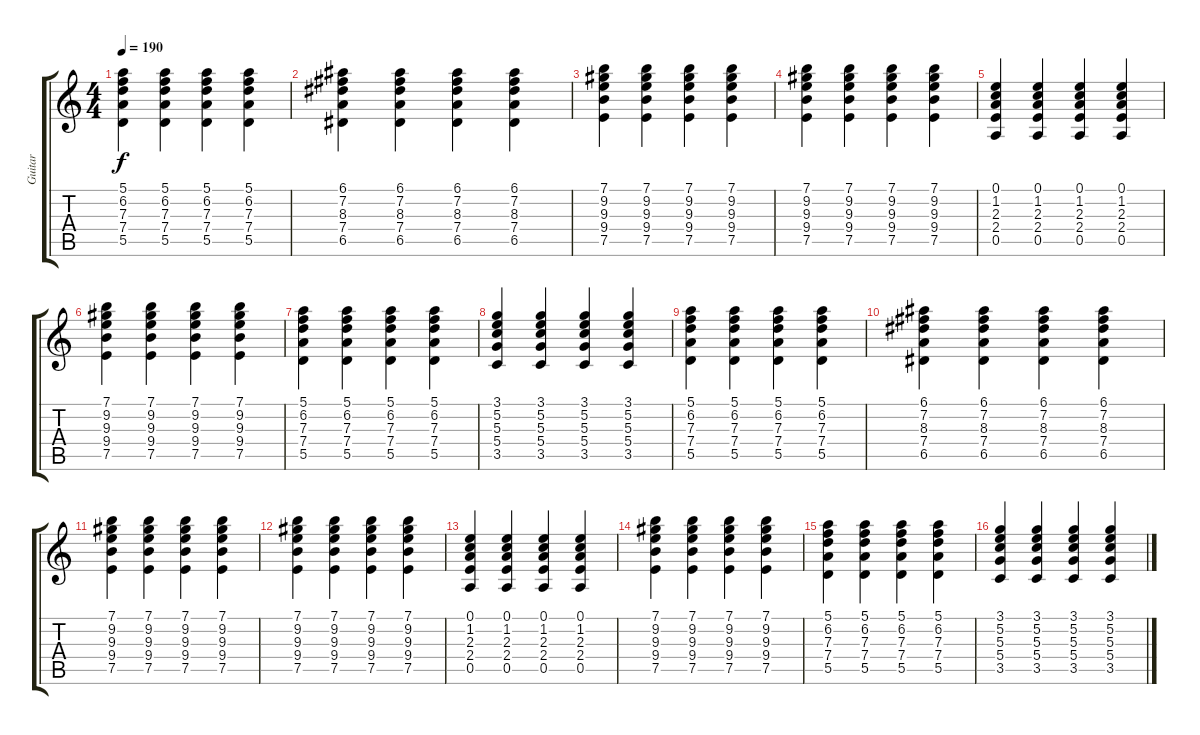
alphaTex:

\track ("Guitar" "Guitar") {instrument overdrivenguitar}
\staff {score tabs}
\tuning (E4 B3 G3 D3 A2 E2) {hide}
\ts (4 4)
\tempo 190
\clef g2
\ks c
(5.1 6.2 7.3 7.4 5.5).4{dy f} (5.1 6.2 7.3 7.4 5.5).4 (5.1 6.2 7.3 7.4 5.5).4 (5.1 6.2 7.3 7.4 5.5).4 |
(6.1 7.2 8.3 7.4 6.5).4 (6.1 7.2 8.3 7.4 6.5).4 (6.1 7.2 8.3 7.4 6.5).4 (6.1 7.2 8.3 7.4 6.5).4 |
(7.1 9.2 9.3 9.4 7.5).4 (7.1 9.2 9.3 9.4 7.5).4 (7.1 9.2 9.3 9.4 7.5).4 (7.1 9.2 9.3 9.4 7.5).4 |
(7.1 9.2 9.3 9.4 7.5).4 (7.1 9.2 9.3 9.4 7.5).4 (7.1 9.2 9.3 9.4 7.5).4 (7.1 9.2 9.3 9.4 7.5).4 |
(0.1 1.2 2.3 2.4 0.5).4 (0.1 1.2 2.3 2.4 0.5).4 (0.1 1.2 2.3 2.4 0.5).4 (0.1 1.2 2.3 2.4 0.5).4 |
(7.1 9.2 9.3 9.4 7.5).4 (7.1 9.2 9.3 9.4 7.5).4 (7.1 9.2 9.3 9.4 7.5).4 (7.1 9.2 9.3 9.4 7.5).4 |
(5.1 6.2 7.3 7.4 5.5).4 (5.1 6.2 7.3 7.4 5.5).4 (5.1 6.2 7.3 7.4 5.5).4 (5.1 6.2 7.3 7.4 5.5).4 |
(3.1 5.2 5.3 5.4 3.5).4 (3.1 5.2 5.3 5.4 3.5).4 (3.1 5.2 5.3 5.4 3.5).4 (3.1 5.2 5.3 5.4 3.5).4 |
(5.1 6.2 7.3 7.4 5.5).4 (5.1 6.2 7.3 7.4 5.5).4 (5.1 6.2 7.3 7.4 5.5).4 (5.1 6.2 7.3 7.4 5.5).4 |
(6.1 7.2 8.3 7.4 6.5).4 (6.1 7.2 8.3 7.4 6.5).4 (6.1 7.2 8.3 7.4 6.5).4 (6.1 7.2 8.3 7.4 6.5).4 |
(7.1 9.2 9.3 9.4 7.5).4 (7.1 9.2 9.3 9.4 7.5).4 (7.1 9.2 9.3 9.4 7.5).4 (7.1 9.2 9.3 9.4 7.5).4 |
(7.1 9.2 9.3 9.4 7.5).4 (7.1 9.2 9.3 9.4 7.5).4 (7.1 9.2 9.3 9.4 7.5).4 (7.1 9.2 9.3 9.4 7.5).4 |
(0.1 1.2 2.3 2.4 0.5).4 (0.1 1.2 2.3 2.4 0.5).4 (0.1 1.2 2.3 2.4 0.5).4 (0.1 1.2 2.3 2.4 0.5).4 |
(7.1 9.2 9.3 9.4 7.5).4 (7.1 9.2 9.3 9.4 7.5).4 (7.1 9.2 9.3 9.4 7.5).4 (7.1 9.2 9.3 9.4 7.5).4 |
(5.1 6.2 7.3 7.4 5.5).4 (5.1 6.2 7.3 7.4 5.5).4 (5.1 6.2 7.3 7.4 5.5).4 (5.1 6.2 7.3 7.4 5.5).4 |
(3.1 5.2 5.3 5.4 3.5).4 (3.1 5.2 5.3 5.4 3.5).4 (3.1 5.2 5.3 5.4 3.5).4 (3.1 5.2 5.3 5.4 3.5).4
